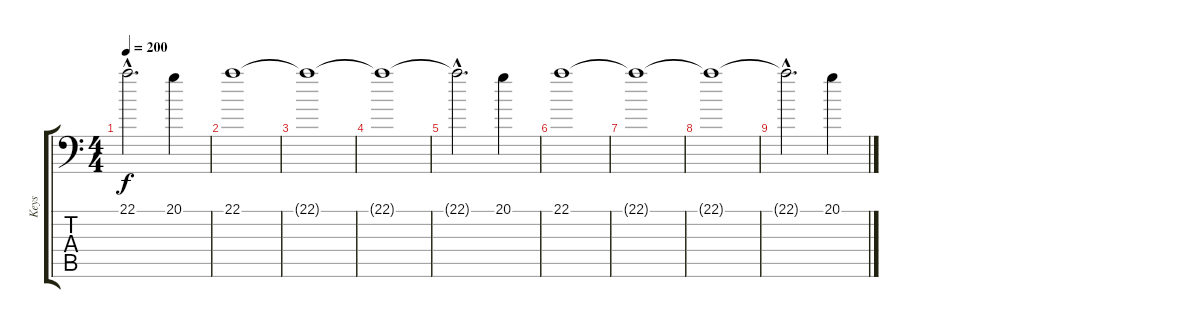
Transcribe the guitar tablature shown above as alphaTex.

\track ("Keys" "Keys") {instrument stringensemble2}
\staff {score tabs}
\tuning (B3 Gb3 D3 A2 E2 A1) {hide}
\ts (4 4)
\tempo 200
\clef f4
\ks c
22.1{hac t}.2{d dy f} 20.1.4 |
22.1.1 |
22.1{t}.1 |
22.1{t}.1 |
22.1{hac t}.2{d} 20.1.4 |
22.1.1 |
22.1{t}.1 |
22.1{t}.1 |
22.1{hac t}.2{d} 20.1.4
